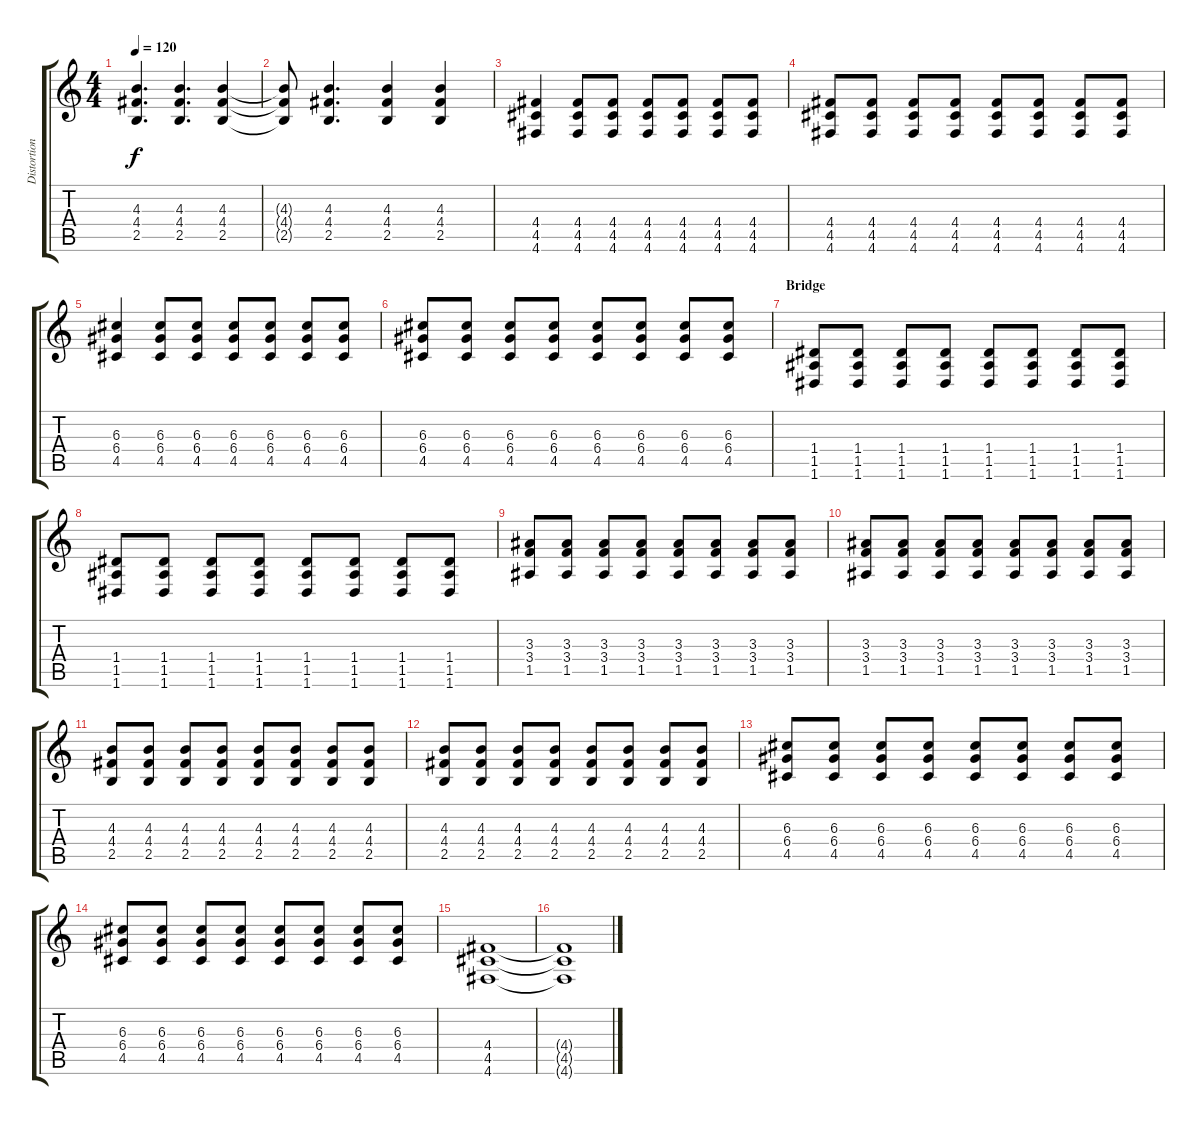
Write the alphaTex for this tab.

\track ("Distortion" "Distortion") {instrument distortionguitar}
\staff {score tabs}
\tuning (E4 B3 G3 D3 A2 D2) {hide}
\ts (4 4)
\tempo 120
\clef g2
\ks c
(4.3 4.4 2.5).4{d dy f} (4.3 4.4 2.5).4{d} (4.3 4.4 2.5).4 |
(4.3{t} 4.4{t} 2.5{t}).8 (4.3 4.4 2.5).4{d} (4.3 4.4 2.5).4 (4.3 4.4 2.5).4 |
(4.4 4.5 4.6).4 (4.4 4.5 4.6).8 (4.4 4.5 4.6).8 (4.4 4.5 4.6).8 (4.4 4.5 4.6).8 (4.4 4.5 4.6).8 (4.4 4.5 4.6).8 |
(4.4 4.5 4.6).8 (4.4 4.5 4.6).8 (4.4 4.5 4.6).8 (4.4 4.5 4.6).8 (4.4 4.5 4.6).8 (4.4 4.5 4.6).8 (4.4 4.5 4.6).8 (4.4 4.5 4.6).8 |
(6.3 6.4 4.5).4 (6.3 6.4 4.5).8 (6.3 6.4 4.5).8 (6.3 6.4 4.5).8 (6.3 6.4 4.5).8 (6.3 6.4 4.5).8 (6.3 6.4 4.5).8 |
(6.3 6.4 4.5).8 (6.3 6.4 4.5).8 (6.3 6.4 4.5).8 (6.3 6.4 4.5).8 (6.3 6.4 4.5).8 (6.3 6.4 4.5).8 (6.3 6.4 4.5).8 (6.3 6.4 4.5).8 |
\section ("" "Bridge")
(1.4 1.5 1.6).8 (1.4 1.5 1.6).8 (1.4 1.5 1.6).8 (1.4 1.5 1.6).8 (1.4 1.5 1.6).8 (1.4 1.5 1.6).8 (1.4 1.5 1.6).8 (1.4 1.5 1.6).8 |
(1.4 1.5 1.6).8 (1.4 1.5 1.6).8 (1.4 1.5 1.6).8 (1.4 1.5 1.6).8 (1.4 1.5 1.6).8 (1.4 1.5 1.6).8 (1.4 1.5 1.6).8 (1.4 1.5 1.6).8 |
(3.3 3.4 1.5).8 (3.3 3.4 1.5).8 (3.3 3.4 1.5).8 (3.3 3.4 1.5).8 (3.3 3.4 1.5).8 (3.3 3.4 1.5).8 (3.3 3.4 1.5).8 (3.3 3.4 1.5).8 |
(3.3 3.4 1.5).8 (3.3 3.4 1.5).8 (3.3 3.4 1.5).8 (3.3 3.4 1.5).8 (3.3 3.4 1.5).8 (3.3 3.4 1.5).8 (3.3 3.4 1.5).8 (3.3 3.4 1.5).8 |
(4.3 4.4 2.5).8 (4.3 4.4 2.5).8 (4.3 4.4 2.5).8 (4.3 4.4 2.5).8 (4.3 4.4 2.5).8 (4.3 4.4 2.5).8 (4.3 4.4 2.5).8 (4.3 4.4 2.5).8 |
(4.3 4.4 2.5).8 (4.3 4.4 2.5).8 (4.3 4.4 2.5).8 (4.3 4.4 2.5).8 (4.3 4.4 2.5).8 (4.3 4.4 2.5).8 (4.3 4.4 2.5).8 (4.3 4.4 2.5).8 |
(6.3 6.4 4.5).8 (6.3 6.4 4.5).8 (6.3 6.4 4.5).8 (6.3 6.4 4.5).8 (6.3 6.4 4.5).8 (6.3 6.4 4.5).8 (6.3 6.4 4.5).8 (6.3 6.4 4.5).8 |
(6.3 6.4 4.5).8 (6.3 6.4 4.5).8 (6.3 6.4 4.5).8 (6.3 6.4 4.5).8 (6.3 6.4 4.5).8 (6.3 6.4 4.5).8 (6.3 6.4 4.5).8 (6.3 6.4 4.5).8 |
(4.4 4.5 4.6).1 |
(4.4{t} 4.5{t} 4.6{t}).1
